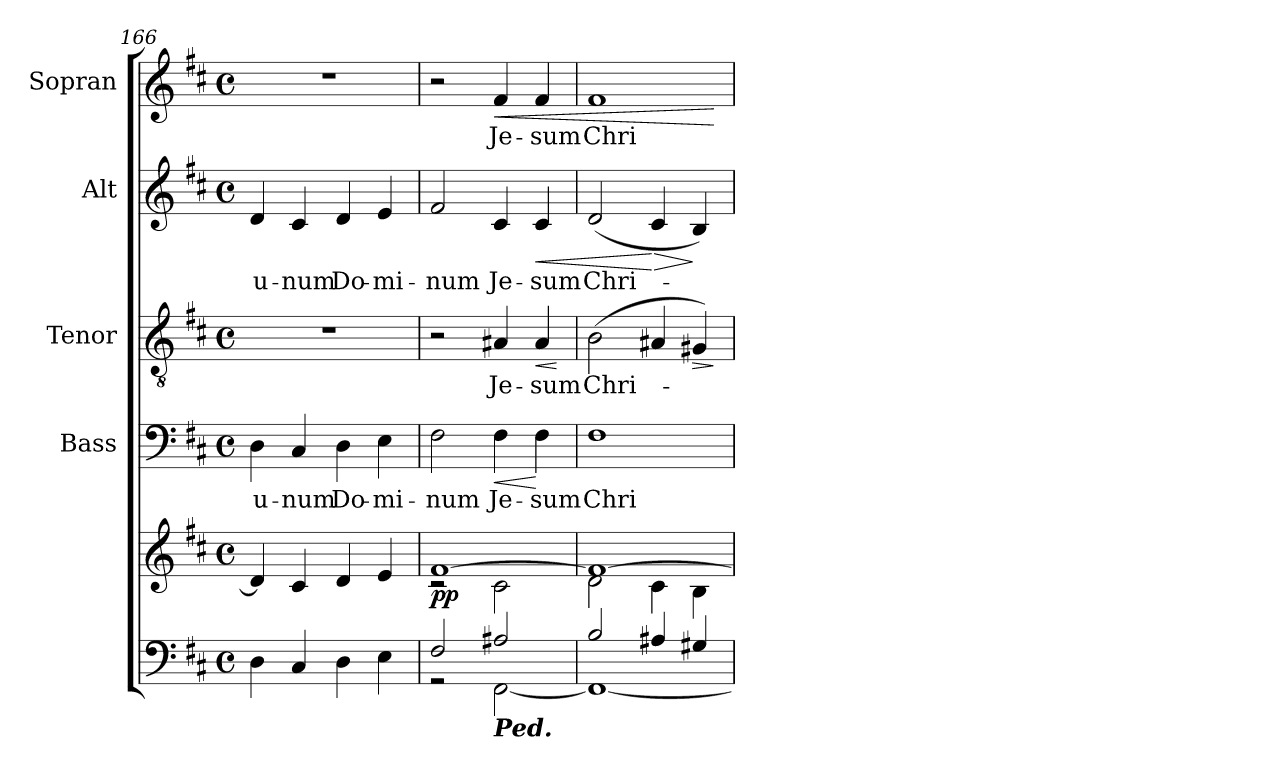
**kern	**kern	**dynam	**kern	**text	**dynam	**kern	**text	**dynam	**kern	**text	**dynam	**kern	**text	**dynam
*part5	*part5	*part5	*part4	*part4	*part4	*part3	*part3	*part3	*part2	*part2	*part2	*part1	*part1	*part1
*staff6	*staff5	*staff5/6	*staff4	*staff4	*staff4	*staff3	*staff3	*staff3	*staff2	*staff2	*staff2	*staff1	*staff1	*staff1
*	*	*	*I"Bass	*	*	*I"Tenor	*	*	*I"Alt	*	*	*I"Sopran	*	*
*	*	*	*I'B.	*	*	*I'T.	*	*	*I'A.	*	*	*I'S.	*	*
!!LO:PB:g=z
*clefF4	*clefG2	*	*clefF4	*	*	*clefGv2	*	*	*clefG2	*	*	*clefG2	*	*
*k[f#c#]	*k[f#c#]	*	*k[f#c#]	*	*	*k[f#c#]	*	*	*k[f#c#]	*	*	*k[f#c#]	*	*
*D:	*D:	*	*D:	*	*	*D:	*	*	*D:	*	*	*D:	*	*
*M4/4	*M4/4	*	*M4/4	*	*	*M4/4	*	*	*M4/4	*	*	*M4/4	*	*
*met(c)	*met(c)	*	*met(c)	*	*	*met(c)	*	*	*met(c)	*	*	*met(c)	*	*
=166	=166	=166	=166	=166	=166	=166	=166	=166	=166	=166	=166	=166	=166	=166
!	!	!	!	!LO:LY:b	!	!	!	!	!	!LO:LY:b	!	!	!	!
4D\	4d/]	.	4D\	u-	.	1r	.	.	4d/	u-	.	1r	.	.
!	!	!	!	!LO:LY:b	!	!	!	!	!	!LO:LY:b	!	!	!	!
4C#/	4c#/	.	4C#/	-num	.	.	.	.	4c#/	-num	.	.	.	.
!	!	!	!	!LO:LY:b	!	!	!	!	!	!LO:LY:b	!	!	!	!
4D\	4d/	.	4D\	Do-	.	.	.	.	4d/	Do-	.	.	.	.
!	!	!	!	!LO:LY:b	!	!	!	!	!	!LO:LY:b	!	!	!	!
4E\	4e/	.	4E\	-mi-	.	.	.	.	4e/	-mi-	.	.	.	.
=167	=167	=167	=167	=167	=167	=167	=167	=167	=167	=167	=167	=167	=167	=167
*^	*^	*	*	*	*	*	*	*	*	*	*	*	*	*
!	!	!	!	!LO:DY:b	!	!LO:LY:b	!	!	!	!	!	!LO:LY:b	!	!	!	!
2F#/	2rGG	[>1f#	2rc	pp	2F#\	-num	.	2r	.	.	2f#/	-num	.	2r	.	.
!LO:TX:b:Bi:t=Ped.	!	!	!	!	!	!	!	!	!	!	!	!	!	!	!	!
!	!	!	!	!	!	!LO:LY:b	!LO:HP:b	!	!LO:LY:b	!	!	!LO:LY:b	!	!	!LO:LY:b	!LO:HP:b
2A#X/	[<2FF#\	.	2c#\	.	4F#\	Je-	<	4A#X/	Je-	.	4c#/	Je-	.	4f#/	Je-	<
!	!	!	!	!	!	!LO:LY:b	!	!	!LO:LY:b	!LO:HP:b	!	!LO:LY:b	!LO:HP:b	!	!LO:LY:b	!
.	.	.	.	.	4F#\	-sum	[	4A#/	-sum	<	4c#/	-sum	<	4f#/	-sum	.
*v	*v	*	*	*	*	*	*	*	*	*	*	*	*	*	*	*
*	*v	*v	*	*	*	*	*	*	*	*	*	*	*	*	*
.	.	.	.	.	.	.	.	[	.	.	.	.	.	.
=168	=168	=168	=168	=168	=168	=168	=168	=168	=168	=168	=168	=168	=168	=168
*^	*^	*	*	*	*	*	*	*	*	*	*	*	*	*
!	!	!	!	!	!	!LO:LY:b	!	!	!LO:LY:b	!	!	!LO:LY:b	!	!	!LO:LY:b	!
2B/	1FF#_	1f#_	2d\	.	1F#	Chri-	.	(>2B\	Chri-	.	(<2d/	Chri-	.	1f#	Chri-	.
!	!	!	!	!	!	!	!	!	!	!	!	!	!LO:HP:n=1:b	!	!	!
4A#X/	.	.	4c#\	.	.	.	.	4A#X/	.	.	4c#/	.	[ >	.	.	.
!	!	!	!	!	!	!	!	!	!	!LO:HP:b	!	!	!	!	!	!
4G#X/	.	.	4B\	.	.	.	.	4G#X/)	.	>	4B/)	.	]	.	.	.
*v	*v	*	*	*	*	*	*	*	*	*	*	*	*	*	*	*
*	*v	*v	*	*	*	*	*	*	*	*	*	*	*	*	*
.	.	.	.	.	.	.	.	]	.	.	.	.	.	[
=	=	=	=	=	=	=	=	=	=	=	=	=	=	=
*-	*-	*-	*-	*-	*-	*-	*-	*-	*-	*-	*-	*-	*-	*-
